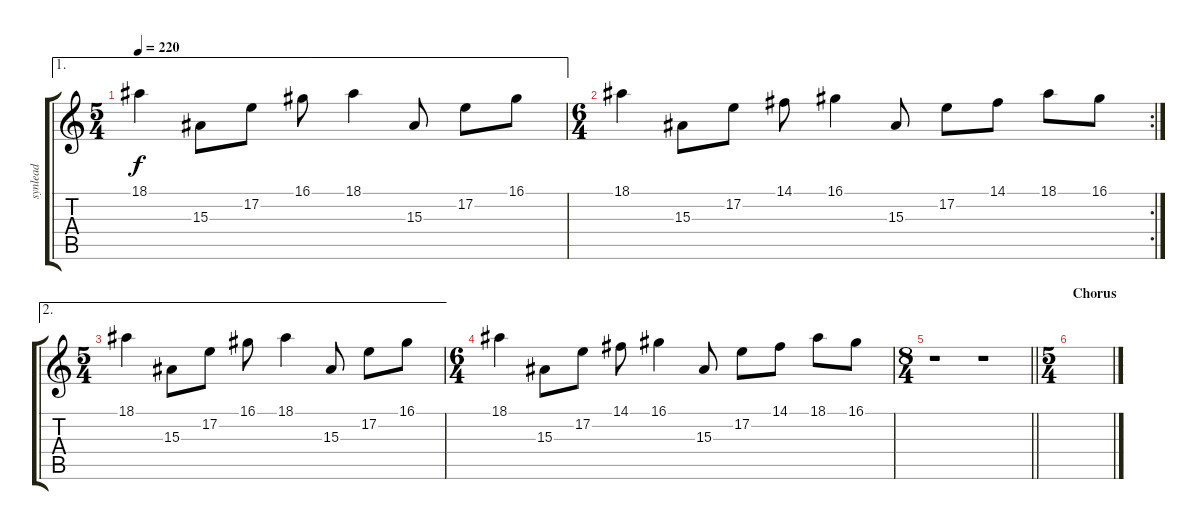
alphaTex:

\track ("synlead" "synlead") {instrument lead2sawtooth}
\staff {score tabs}
\tuning (E4 B3 G3 D3 A2 E2) {hide}
\ae 1
\ts (5 4)
\tempo 220
\clef g2
\ks c
18.1.4{dy f} 15.3.8 17.2.8 16.1.8 18.1.4 15.3.8 17.2.8 16.1.8 |
\rc 2
\ts (6 4)
18.1.4 15.3.8 17.2.8 14.1.8 16.1.4 15.3.8 17.2.8 14.1.8 18.1.8 16.1.8 |
\ae 2
\ts (5 4)
18.1.4 15.3.8 17.2.8 16.1.8 18.1.4 15.3.8 17.2.8 16.1.8 |
\ts (6 4)
18.1.4 15.3.8 17.2.8 14.1.8 16.1.4 15.3.8 17.2.8 14.1.8 18.1.8 16.1.8 |
\ts (8 4)
\barLineRight lightlight
r.1 r.1 |
\ts (5 4)
\section ("" "Chorus")
